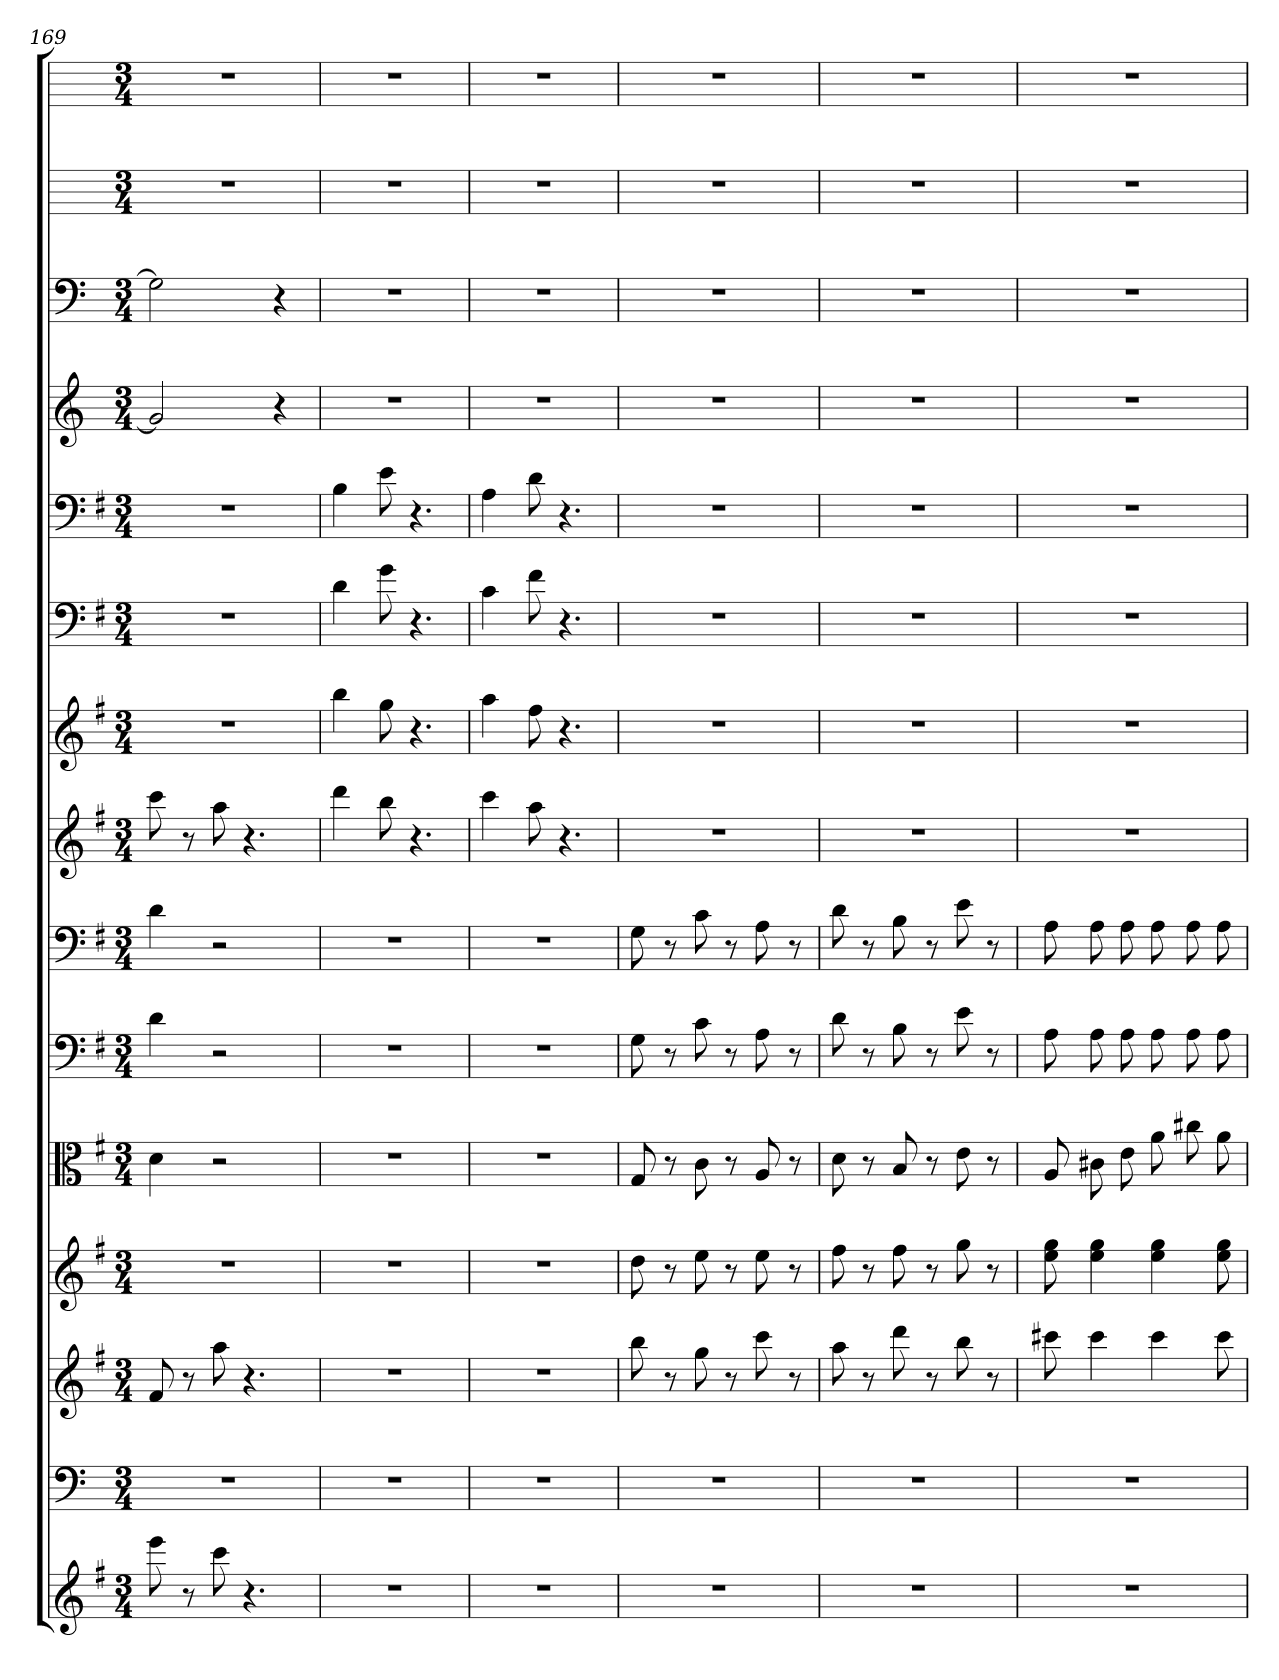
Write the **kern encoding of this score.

**kern	**kern	**kern	**kern	**kern	**kern	**kern	**kern	**kern	**kern	**kern	**kern	**kern	**kern	**kern
*part15	*part14	*part13	*part12	*part11	*part10	*part9	*part8	*part7	*part6	*part5	*part4	*part3	*part2	*part1
*staff15	*staff14	*staff13	*staff12	*staff11	*staff10	*staff9	*staff8	*staff7	*staff6	*staff5	*staff4	*staff3	*staff2	*staff1
*	*clefF4	*	*	*clefC3	*clefF4	*clefF4	*	*	*clefF4	*clefF4	*	*	*	*
*k[f#]	*k[]	*k[f#]	*k[f#]	*k[f#]	*k[f#]	*k[f#]	*k[f#]	*k[f#]	*k[f#]	*k[f#]	*k[]	*k[]	*k[]	*k[]
*M3/4	*M3/4	*M3/4	*M3/4	*M3/4	*M3/4	*M3/4	*M3/4	*M3/4	*M3/4	*M3/4	*M3/4	*M3/4	*M3/4	*M3/4
=169	=169	=169	=169	=169	=169	=169	=169	=169	=169	=169	=169	=169	=169	=169
8eee	2.r	8f#	2.r	4d	4d	4d	8ccc	2.r	2.r	2.r	2g]	2G]	2.r	2.r
8r	.	8r	.	.	.	.	8r	.	.	.	.	.	.	.
8ccc	.	8aa	.	2r	2r	2r	8aa	.	.	.	.	.	.	.
4.r	.	4.r	.	.	.	.	4.r	.	.	.	.	.	.	.
.	.	.	.	.	.	.	.	.	.	.	4r	4r	.	.
=170	=170	=170	=170	=170	=170	=170	=170	=170	=170	=170	=170	=170	=170	=170
2.r	2.r	2.r	2.r	2.r	2.r	2.r	4ddd	4bb	4d	4B	2.r	2.r	2.r	2.r
.	.	.	.	.	.	.	8bb	8gg	8g	8e	.	.	.	.
.	.	.	.	.	.	.	4.r	4.r	4.r	4.r	.	.	.	.
=171	=171	=171	=171	=171	=171	=171	=171	=171	=171	=171	=171	=171	=171	=171
2.r	2.r	2.r	2.r	2.r	2.r	2.r	4ccc	4aa	4c	4A	2.r	2.r	2.r	2.r
.	.	.	.	.	.	.	8aa	8ff#	8f#	8d	.	.	.	.
.	.	.	.	.	.	.	4.r	4.r	4.r	4.r	.	.	.	.
=172	=172	=172	=172	=172	=172	=172	=172	=172	=172	=172	=172	=172	=172	=172
2.r	2.r	8bb	8dd	8G	8G	8G	2.r	2.r	2.r	2.r	2.r	2.r	2.r	2.r
.	.	8r	8r	8r	8r	8r	.	.	.	.	.	.	.	.
.	.	8gg	8ee	8c	8c	8c	.	.	.	.	.	.	.	.
.	.	8r	8r	8r	8r	8r	.	.	.	.	.	.	.	.
.	.	8ccc	8ee	8A	8A	8A	.	.	.	.	.	.	.	.
.	.	8r	8r	8r	8r	8r	.	.	.	.	.	.	.	.
=173	=173	=173	=173	=173	=173	=173	=173	=173	=173	=173	=173	=173	=173	=173
2.r	2.r	8aa	8ff#	8d	8d	8d	2.r	2.r	2.r	2.r	2.r	2.r	2.r	2.r
.	.	8r	8r	8r	8r	8r	.	.	.	.	.	.	.	.
.	.	8ddd	8ff#	8B	8B	8B	.	.	.	.	.	.	.	.
.	.	8r	8r	8r	8r	8r	.	.	.	.	.	.	.	.
.	.	8bb	8gg	8e	8e	8e	.	.	.	.	.	.	.	.
.	.	8r	8r	8r	8r	8r	.	.	.	.	.	.	.	.
=174	=174	=174	=174	=174	=174	=174	=174	=174	=174	=174	=174	=174	=174	=174
2.r	2.r	8ccc#X	8ee 8gg	8A	8A	8A	2.r	2.r	2.r	2.r	2.r	2.r	2.r	2.r
.	.	4ccc#	4ee 4gg	8c#X	8A	8A	.	.	.	.	.	.	.	.
.	.	.	.	8e	8A	8A	.	.	.	.	.	.	.	.
.	.	4ccc#	4ee 4gg	8a	8A	8A	.	.	.	.	.	.	.	.
.	.	.	.	8cc#X	8A	8A	.	.	.	.	.	.	.	.
.	.	8ccc#	8ee 8gg	8a	8A	8A	.	.	.	.	.	.	.	.
=	=	=	=	=	=	=	=	=	=	=	=	=	=	=
*-	*-	*-	*-	*-	*-	*-	*-	*-	*-	*-	*-	*-	*-	*-
